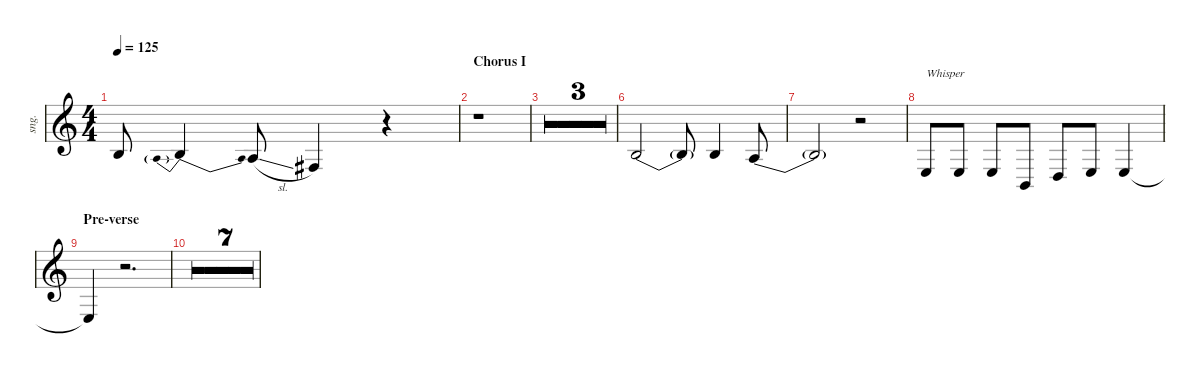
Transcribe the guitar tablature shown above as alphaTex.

\defaultSystemsLayout 4
\hideDynamics
\bracketExtendMode nobrackets
\track ("V. Harmony 1" "sng.") {defaultSystemsLayout 4 multiBarRest instrument voiceoohs}
\staff {score}
\tuning (E4 B3 G3 D3 A2 E2)
\ts (4 4)
\tempo 125
\clef g2
\ks c
9.4{t}.8{dy mf} 7.4{be (prebendrelease 0 4 36 0)}.4 7.4{sl}.8 4.4{acc #}.4 r.4 |
\section ("" "Chorus I")
r.1 |
r.1 |
r.1 |
r.1 |
9.4{be (bendrelease 12.6 0 25.2 4 38.4 4 46.8 0)}.2 9.4{t}.8 9.4.4 7.4{be (bend 0 0 28.2 4)}.8 |
7.4{t}.2 r.2 |
2.4.8{txt "Whisper" dy mp} 2.4.8 2.4.8 2.5.8 5.5.8 2.4.8 2.4.4 |
\section ("" "Pre-verse")
2.4{t}.4 r.2{d} |
r.1 |
r.1 |
r.1 |
r.1 |
r.1 |
r.1 |
r.1
